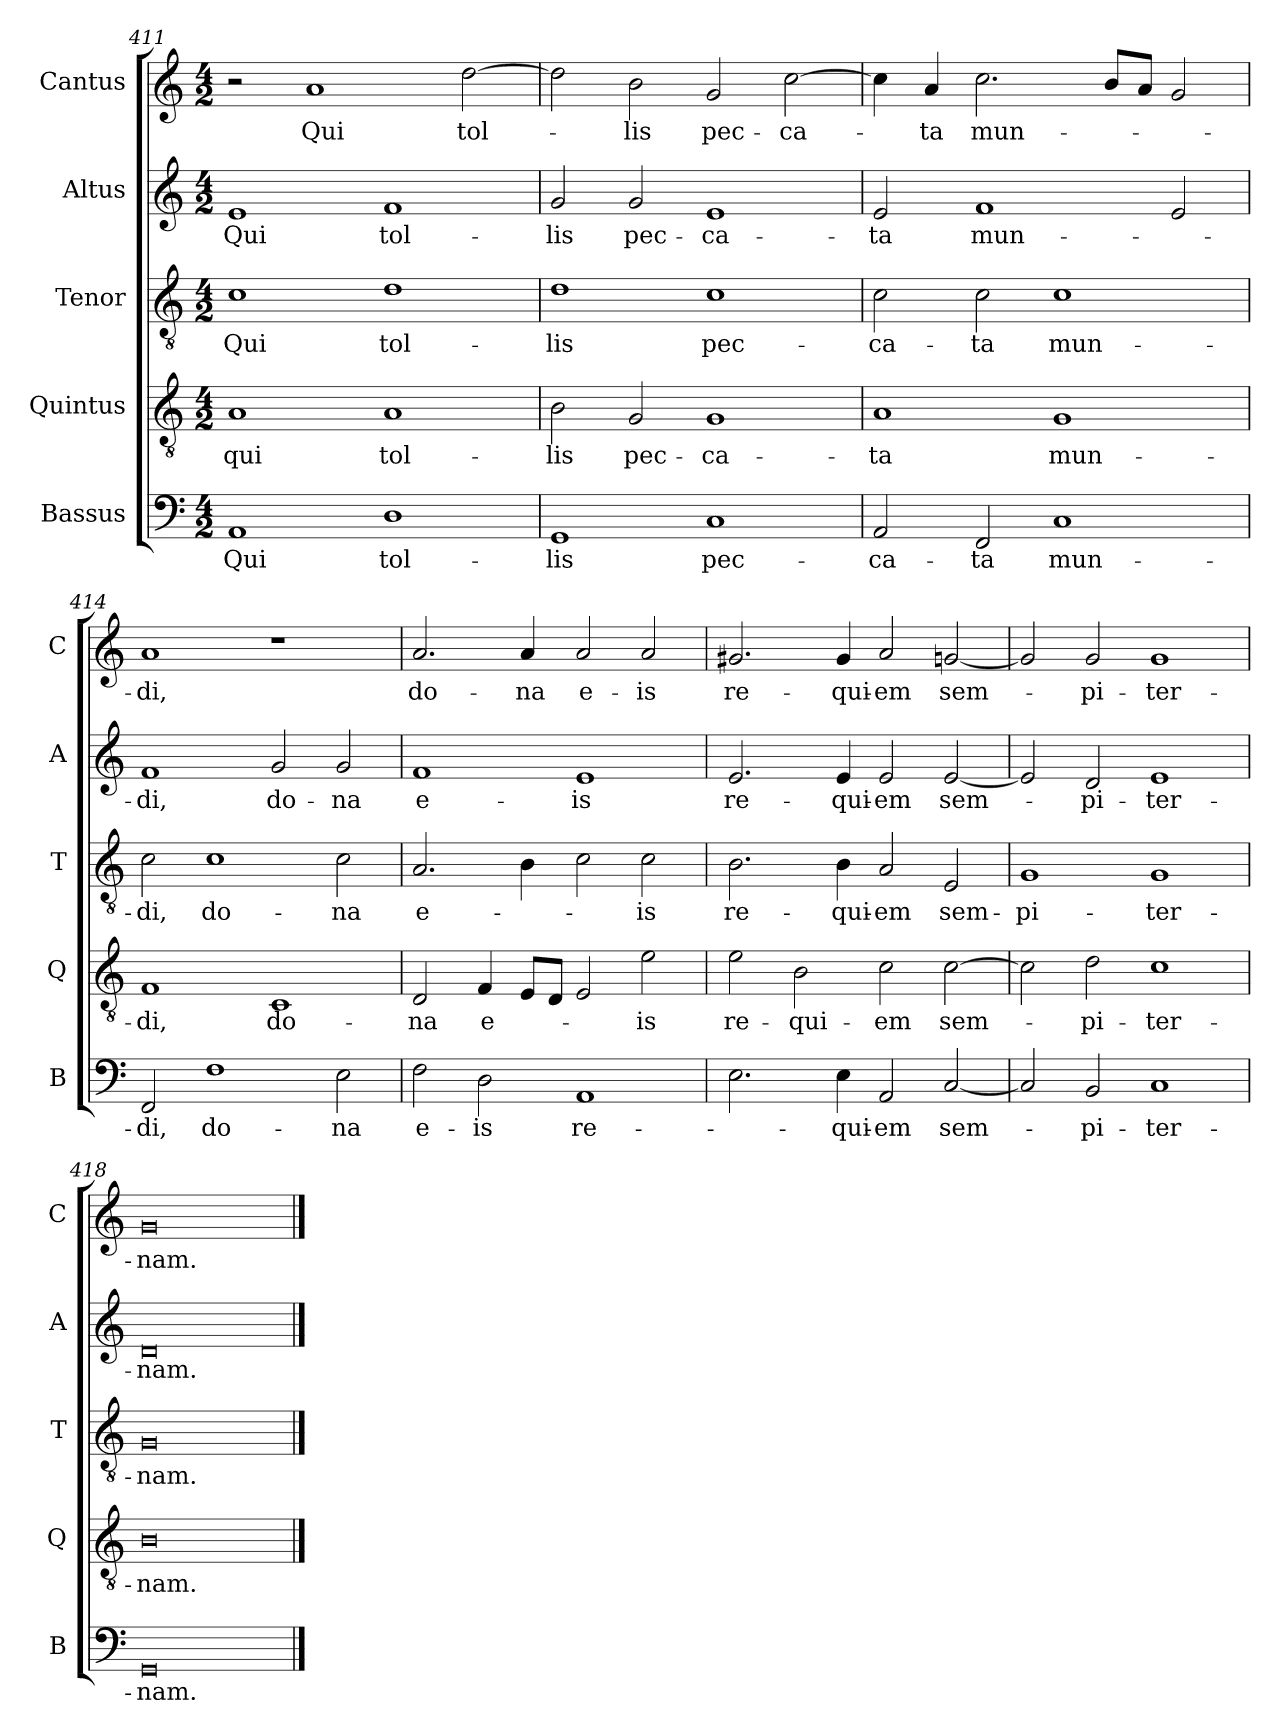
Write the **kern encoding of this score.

**kern	**text	**kern	**text	**kern	**text	**kern	**text	**kern	**text
*part5	*part5	*part4	*part4	*part3	*part3	*part2	*part2	*part1	*part1
*staff5	*staff5	*staff4	*staff4	*staff3	*staff3	*staff2	*staff2	*staff1	*staff1
*I"Bassus	*	*I"Quintus	*	*I"Tenor	*	*I"Altus	*	*I"Cantus	*
*I'B	*	*I'Q	*	*I'T	*	*I'A	*	*I'C	*
*clefF4	*	*clefGv2	*	*clefGv2	*	*clefG2	*	*clefG2	*
*k[]	*	*k[]	*	*k[]	*	*k[]	*	*k[]	*
*C:	*	*C:	*	*C:	*	*C:	*	*C:	*
*M4/2	*	*M4/2	*	*M4/2	*	*M4/2	*	*M4/2	*
=411	=411	=411	=411	=411	=411	=411	=411	=411	=411
!	!LO:LY:b	!	!	!	!	!	!	!	!
!	!	!	!LO:LY:b	!	!	!	!	!	!
!	!	!	!	!	!LO:LY:b	!	!	!	!
!	!	!	!	!	!	!	!LO:LY:b	!	!
1AA	Qui	1A	qui	1c	Qui	1e	Qui	2r	.
!	!	!	!	!	!	!	!	!	!LO:LY:b
.	.	.	.	.	.	.	.	1a	Qui
!	!LO:LY:b	!	!	!	!	!	!	!	!
!	!	!	!LO:LY:b	!	!	!	!	!	!
!	!	!	!	!	!LO:LY:b	!	!	!	!
!	!	!	!	!	!	!	!LO:LY:b	!	!
1D	tol-	1A	tol-	1d	tol-	1f	tol-	.	.
!	!	!	!	!	!	!	!	!	!LO:LY:b
.	.	.	.	.	.	.	.	[2dd\	tol-
=412	=412	=412	=412	=412	=412	=412	=412	=412	=412
!	!LO:LY:b	!	!	!	!	!	!	!	!
!	!	!	!LO:LY:b	!	!	!	!	!	!
!	!	!	!	!	!LO:LY:b	!	!	!	!
!	!	!	!	!	!	!	!LO:LY:b	!	!
1GG	-lis	2B\	-lis	1d	-lis	2g/	-lis	2dd\]	.
!	!	!	!LO:LY:b	!	!	!	!	!	!
!	!	!	!	!	!	!	!LO:LY:b	!	!
!	!	!	!	!	!	!	!	!	!LO:LY:b
.	.	2G/	pec-	.	.	2g/	pec-	2b\	-lis
!	!LO:LY:b	!	!	!	!	!	!	!	!
!	!	!	!LO:LY:b	!	!	!	!	!	!
!	!	!	!	!	!LO:LY:b	!	!	!	!
!	!	!	!	!	!	!	!LO:LY:b	!	!
!	!	!	!	!	!	!	!	!	!LO:LY:b
1C	pec-	1G	-ca-	1c	pec-	1e	-ca-	2g/	pec-
!	!	!	!	!	!	!	!	!	!LO:LY:b
.	.	.	.	.	.	.	.	[2cc\	-ca-
=413	=413	=413	=413	=413	=413	=413	=413	=413	=413
!	!LO:LY:b	!	!	!	!	!	!	!	!
!	!	!	!LO:LY:b	!	!	!	!	!	!
!	!	!	!	!	!LO:LY:b	!	!	!	!
!	!	!	!	!	!	!	!LO:LY:b	!	!
2AA/	-ca-	1A	-ta	2c\	-ca-	2e/	-ta	4cc\]	.
!	!	!	!	!	!	!	!	!	!LO:LY:b
.	.	.	.	.	.	.	.	4a/	-ta
!	!LO:LY:b	!	!	!	!	!	!	!	!
!	!	!	!	!	!LO:LY:b	!	!	!	!
!	!	!	!	!	!	!	!LO:LY:b	!	!
!	!	!	!	!	!	!	!	!	!LO:LY:b
2FF/	-ta	.	.	2c\	-ta	1f	mun-	2.cc\	mun-
!	!LO:LY:b	!	!	!	!	!	!	!	!
!	!	!	!LO:LY:b	!	!	!	!	!	!
!	!	!	!	!	!LO:LY:b	!	!	!	!
1C	mun-	1G	mun-	1c	mun-	.	.	.	.
.	.	.	.	.	.	.	.	8b/L	.
.	.	.	.	.	.	.	.	8a/J	.
.	.	.	.	.	.	2e/	.	2g/	.
!!LO:LB:g=z
=414	=414	=414	=414	=414	=414	=414	=414	=414	=414
!	!LO:LY:b	!	!	!	!	!	!	!	!
!	!	!	!LO:LY:b	!	!	!	!	!	!
!	!	!	!	!	!LO:LY:b	!	!	!	!
!	!	!	!	!	!	!	!LO:LY:b	!	!
!	!	!	!	!	!	!	!	!	!LO:LY:b
2FF/	-di,	1F	-di,	2c\	-di,	1f	-di,	1a	-di,
!	!LO:LY:b	!	!	!	!	!	!	!	!
!	!	!	!	!	!LO:LY:b	!	!	!	!
1F	do-	.	.	1c	do-	.	.	.	.
!	!	!	!LO:LY:b	!	!	!	!	!	!
!	!	!	!	!	!	!	!LO:LY:b	!	!
.	.	1C	do-	.	.	2g/	do-	1r	.
!	!LO:LY:b	!	!	!	!	!	!	!	!
!	!	!	!	!	!LO:LY:b	!	!	!	!
!	!	!	!	!	!	!	!LO:LY:b	!	!
2E\	-na	.	.	2c\	-na	2g/	-na	.	.
=415	=415	=415	=415	=415	=415	=415	=415	=415	=415
!	!LO:LY:b	!	!	!	!	!	!	!	!
!	!	!	!LO:LY:b	!	!	!	!	!	!
!	!	!	!	!	!LO:LY:b	!	!	!	!
!	!	!	!	!	!	!	!LO:LY:b	!	!
!	!	!	!	!	!	!	!	!	!LO:LY:b
2F\	e-	2D/	-na	2.A/	e-	1f	e-	2.a/	do-
!	!LO:LY:b	!	!	!	!	!	!	!	!
!	!	!	!LO:LY:b	!	!	!	!	!	!
2D\	-is	4F/	e-	.	.	.	.	.	.
!	!	!	!	!	!	!	!	!	!LO:LY:b
.	.	8E/L	.	4B\	.	.	.	4a/	-na
.	.	8D/J	.	.	.	.	.	.	.
!	!LO:LY:b	!	!	!	!	!	!	!	!
!	!	!	!	!	!	!	!LO:LY:b	!	!
!	!	!	!	!	!	!	!	!	!LO:LY:b
1AA	re-	2E/	.	2c\	.	1e	-is	2a/	e-
!	!	!	!LO:LY:b	!	!	!	!	!	!
!	!	!	!	!	!LO:LY:b	!	!	!	!
!	!	!	!	!	!	!	!	!	!LO:LY:b
.	.	2e\	-is	2c\	-is	.	.	2a/	-is
=416	=416	=416	=416	=416	=416	=416	=416	=416	=416
!	!	!	!LO:LY:b	!	!	!	!	!	!
!	!	!	!	!	!LO:LY:b	!	!	!	!
!	!	!	!	!	!	!	!LO:LY:b	!	!
!	!	!	!	!	!	!	!	!	!LO:LY:b
2.E\	.	2e\	re-	2.B\	re-	2.e/	re-	2.g#X/	re-
!	!	!	!LO:LY:b	!	!	!	!	!	!
.	.	2B\	-qui-	.	.	.	.	.	.
!	!LO:LY:b	!	!	!	!	!	!	!	!
!	!	!	!	!	!LO:LY:b	!	!	!	!
!	!	!	!	!	!	!	!LO:LY:b	!	!
!	!	!	!	!	!	!	!	!	!LO:LY:b
4E\	-qui-	.	.	4B\	-qui-	4e/	-qui-	4g#/	-qui-
!	!LO:LY:b	!	!	!	!	!	!	!	!
!	!	!	!LO:LY:b	!	!	!	!	!	!
!	!	!	!	!	!LO:LY:b	!	!	!	!
!	!	!	!	!	!	!	!LO:LY:b	!	!
!	!	!	!	!	!	!	!	!	!LO:LY:b
2AA/	-em	2c\	-em	2A/	-em	2e/	-em	2a/	-em
!	!LO:LY:b	!	!	!	!	!	!	!	!
!	!	!	!LO:LY:b	!	!	!	!	!	!
!	!	!	!	!	!LO:LY:b	!	!	!	!
!	!	!	!	!	!	!	!LO:LY:b	!	!
!	!	!	!	!	!	!	!	!	!LO:LY:b
[2C/	sem-	[2c\	sem-	2E/	sem-	[2e/	sem-	[2gn/	sem-
=417	=417	=417	=417	=417	=417	=417	=417	=417	=417
!	!	!	!	!	!LO:LY:b	!	!	!	!
2C/]	.	2c\]	.	1G	-pi-	2e/]	.	2g/]	.
!	!LO:LY:b	!	!	!	!	!	!	!	!
!	!	!	!LO:LY:b	!	!	!	!	!	!
!	!	!	!	!	!	!	!LO:LY:b	!	!
!	!	!	!	!	!	!	!	!	!LO:LY:b
2BB/	-pi-	2d\	-pi-	.	.	2d/	-pi-	2g/	-pi-
!	!LO:LY:b	!	!	!	!	!	!	!	!
!	!	!	!LO:LY:b	!	!	!	!	!	!
!	!	!	!	!	!LO:LY:b	!	!	!	!
!	!	!	!	!	!	!	!LO:LY:b	!	!
!	!	!	!	!	!	!	!	!	!LO:LY:b
1C	-ter-	1c	-ter-	1G	-ter-	1e	-ter-	1g	-ter-
=418	=418	=418	=418	=418	=418	=418	=418	=418	=418
!	!LO:LY:b	!	!	!	!	!	!	!	!
!	!	!	!LO:LY:b	!	!	!	!	!	!
!	!	!	!	!	!LO:LY:b	!	!	!	!
!	!	!	!	!	!	!	!LO:LY:b	!	!
!	!	!	!	!	!	!	!	!	!LO:LY:b
0GG	-nam.	0B	-nam.	0G	-nam.	0d	-nam.	0g	-nam.
==	==	==	==	==	==	==	==	==	==
*-	*-	*-	*-	*-	*-	*-	*-	*-	*-
